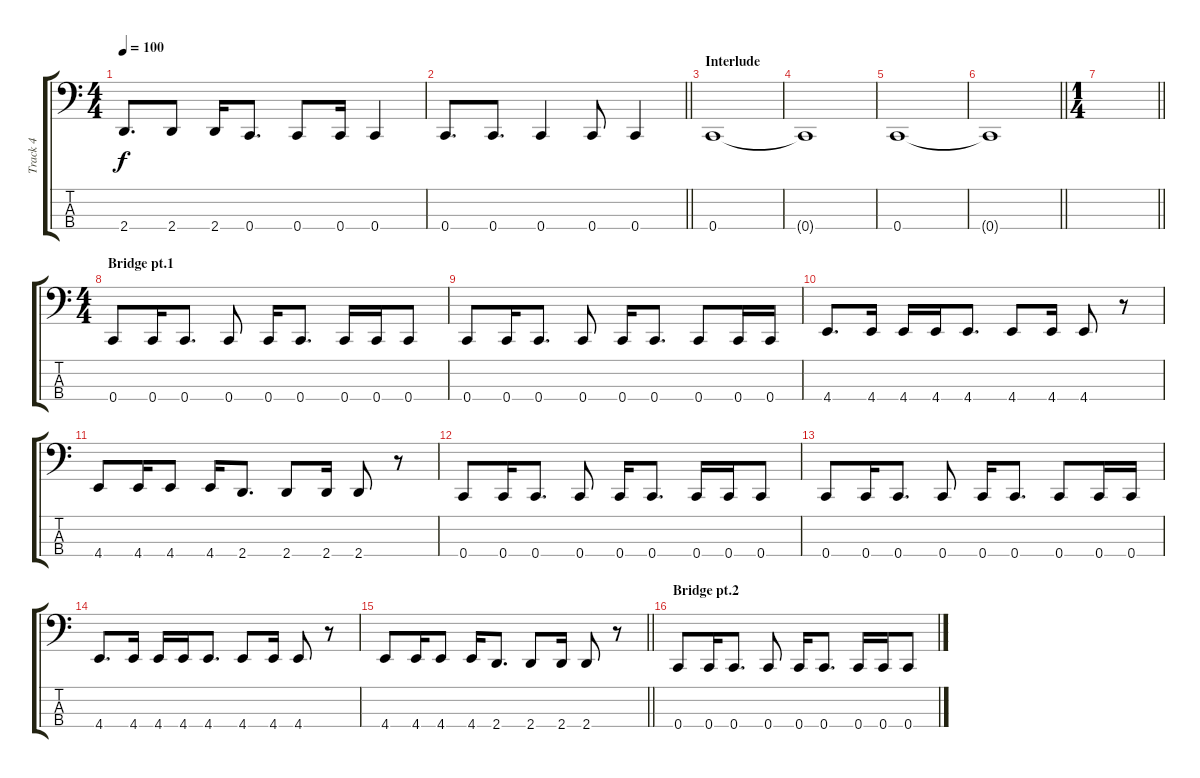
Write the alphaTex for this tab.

\track ("Track 4" "Track 4") {instrument electricbasspick}
\staff {score tabs}
\tuning (F2 C2 G1 C1) {hide}
\ts (4 4)
\tempo 100
\clef f4
\ks c
2.4.8{d dy f} 2.4.8 2.4.16 0.4.8{d} 0.4.8 0.4.16 0.4.4 |
\barLineRight lightlight
0.4.8{d} 0.4.8{d} 0.4.4 0.4.8 0.4.4 |
\section ("" "Interlude")
0.4.1 |
0.4{t}.1 |
0.4.1 |
\barLineRight lightlight
0.4{t}.1 |
\ts (1 4)
\barLineRight lightlight
|
\ts (4 4)
\section ("" "Bridge pt.1")
0.4.8 0.4.16 0.4.8{d} 0.4.8 0.4.16 0.4.8{d} 0.4.16 0.4.16 0.4.8 |
0.4.8 0.4.16 0.4.8{d} 0.4.8 0.4.16 0.4.8{d} 0.4.8 0.4.16 0.4.16 |
4.4.8{d} 4.4.16 4.4.16 4.4.16 4.4.8{d} 4.4.8 4.4.16 4.4.8 r.8 |
4.4.8 4.4.16 4.4.8 4.4.16 2.4.8{d} 2.4.8 2.4.16 2.4.8 r.8 |
0.4.8 0.4.16 0.4.8{d} 0.4.8 0.4.16 0.4.8{d} 0.4.16 0.4.16 0.4.8 |
0.4.8 0.4.16 0.4.8{d} 0.4.8 0.4.16 0.4.8{d} 0.4.8 0.4.16 0.4.16 |
4.4.8{d} 4.4.16 4.4.16 4.4.16 4.4.8{d} 4.4.8 4.4.16 4.4.8 r.8 |
\barLineRight lightlight
4.4.8 4.4.16 4.4.8 4.4.16 2.4.8{d} 2.4.8 2.4.16 2.4.8 r.8 |
\section ("" "Bridge pt.2")
0.4.8 0.4.16 0.4.8{d} 0.4.8 0.4.16 0.4.8{d} 0.4.16 0.4.16 0.4.8
